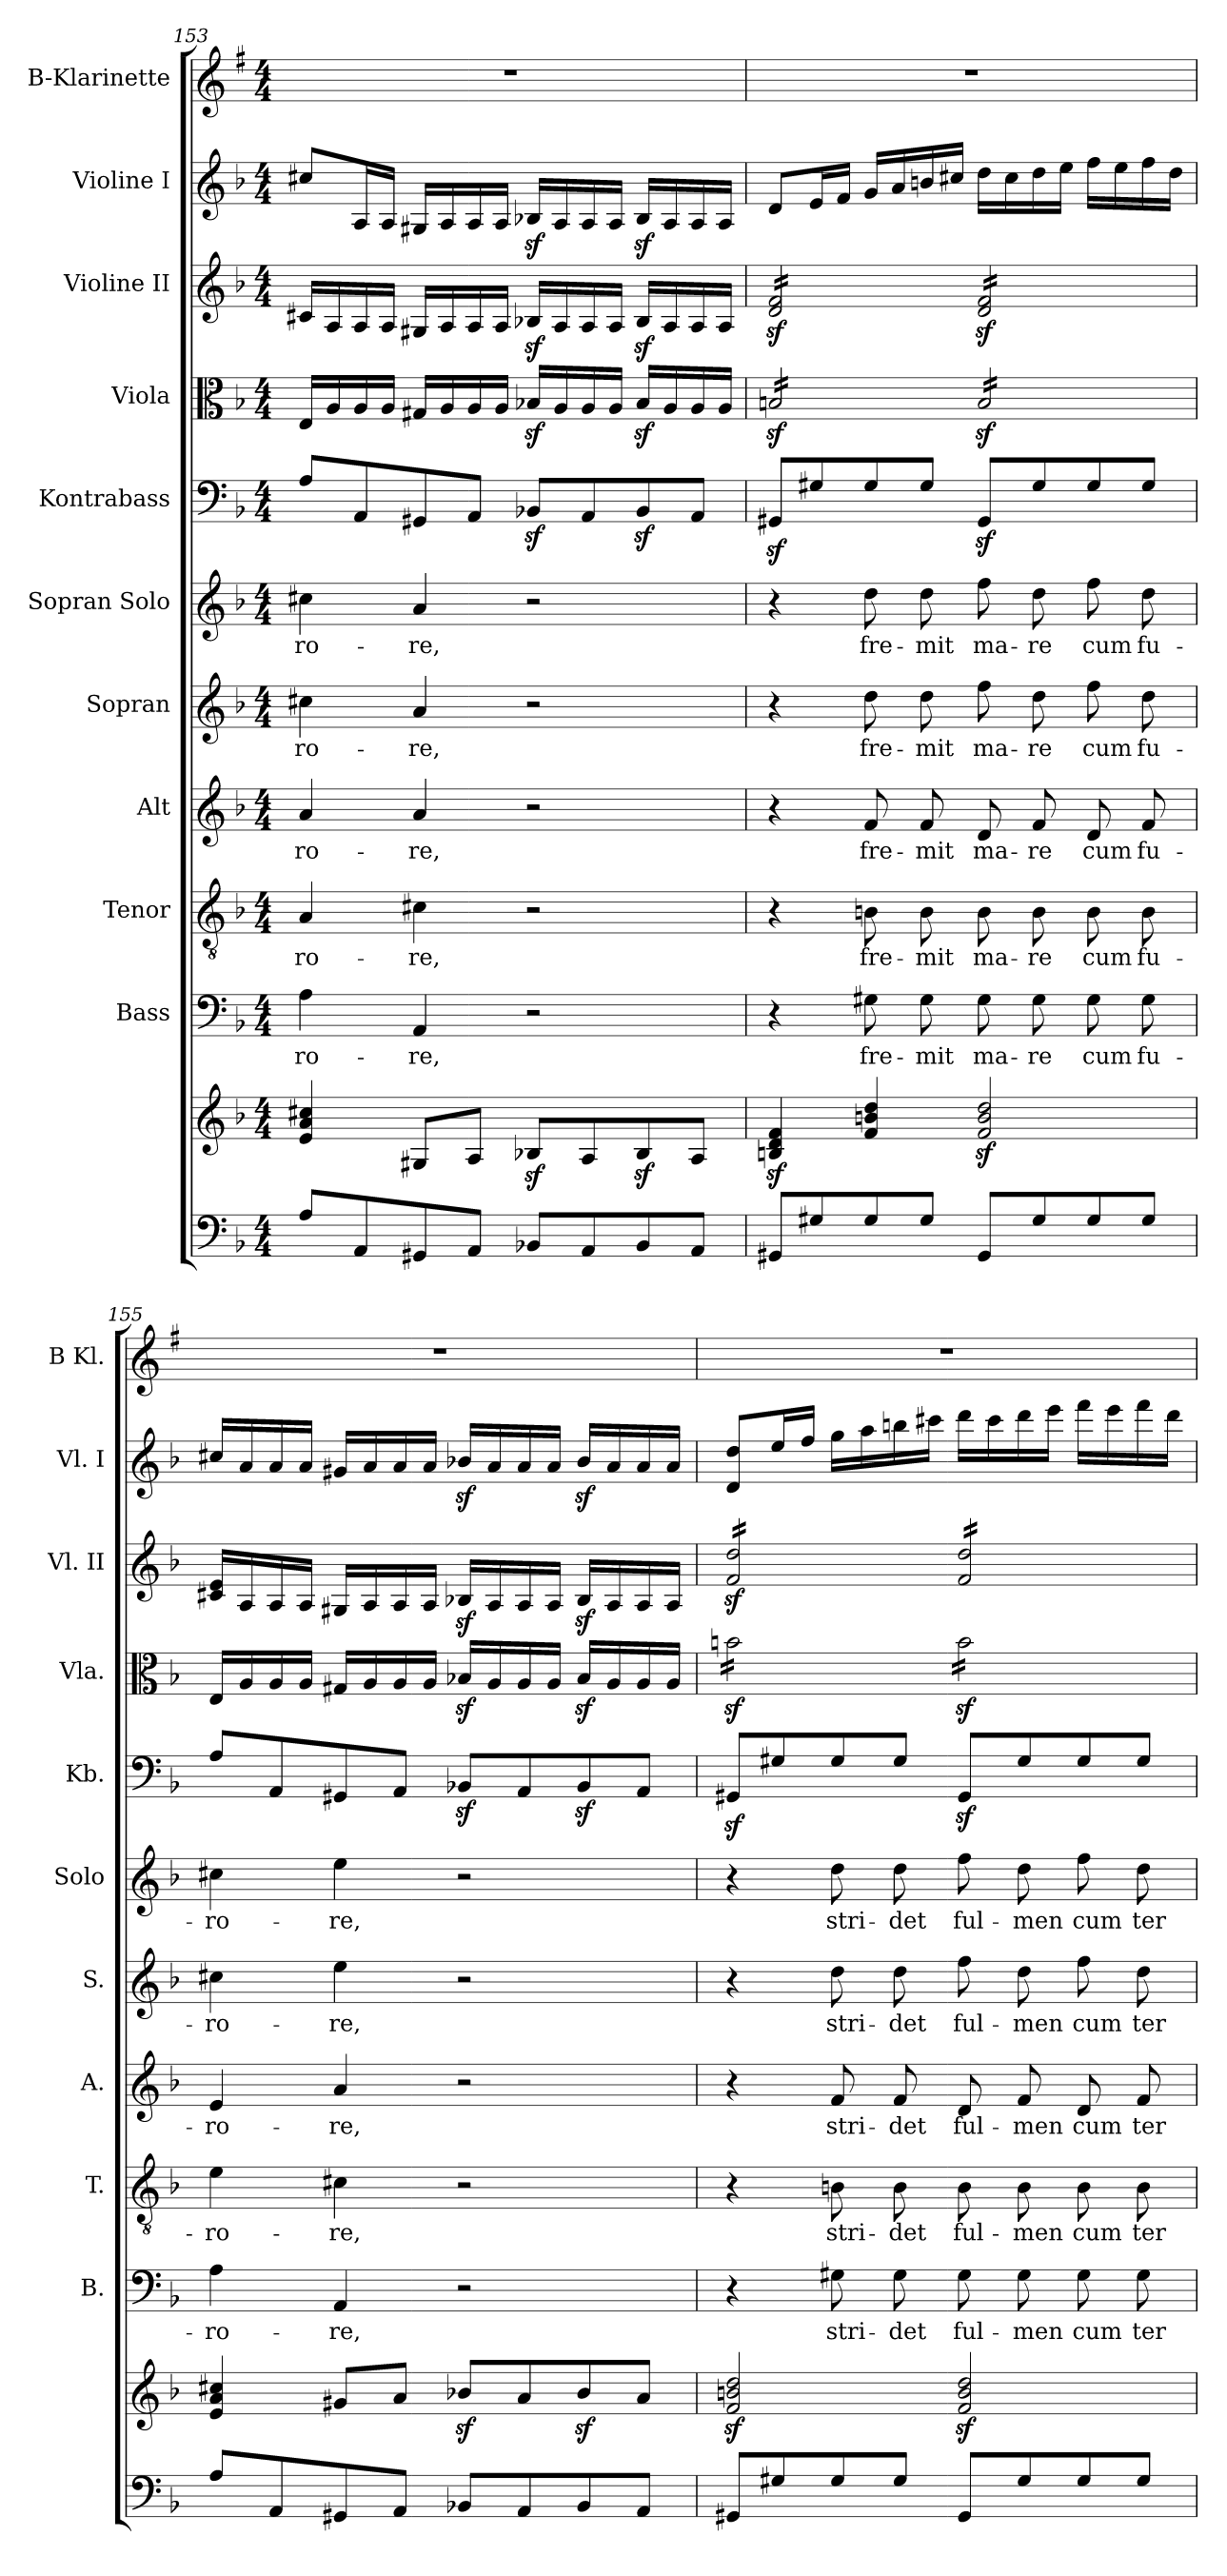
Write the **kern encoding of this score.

**kern	**kern	**kern	**text	**kern	**text	**kern	**text	**kern	**text	**kern	**text	**kern	**kern	**kern	**kern	**kern
*part11	*part11	*part10	*part10	*part9	*part9	*part8	*part8	*part7	*part7	*part6	*part6	*part5	*part4	*part3	*part2	*part1
*staff12	*staff11	*staff10	*staff10	*staff9	*staff9	*staff8	*staff8	*staff7	*staff7	*staff6	*staff6	*staff5	*staff4	*staff3	*staff2	*staff1
*	*	*I"Bass	*	*I"Tenor	*	*I"Alt	*	*I"Sopran	*	*I"Sopran Solo	*	*I"Kontrabass	*I"Viola	*I"Violine II	*I"Violine I	*I"B-Klarinette
*	*	*I'B.	*	*I'T.	*	*I'A.	*	*I'S.	*	*I'Solo	*	*I'Kb.	*I'Vla.	*I'Vl. II	*I'Vl. I	*I'B Kl.
*clefF4	*clefG2	*clefF4	*	*clefGv2	*	*clefG2	*	*clefG2	*	*clefG2	*	*clefF4	*clefC3	*clefG2	*clefG2	*clefG2
*	*	*	*	*	*	*	*	*	*	*	*	*ITrd7c12	*	*	*	*ITrd1c2
*k[b-]	*k[b-]	*k[b-]	*	*k[b-]	*	*k[b-]	*	*k[b-]	*	*k[b-]	*	*k[b-]	*k[b-]	*k[b-]	*k[b-]	*k[b-]
*F:	*F:	*F:	*	*F:	*	*F:	*	*F:	*	*F:	*	*F:	*F:	*F:	*F:	*F:
*M4/4	*M4/4	*M4/4	*	*M4/4	*	*M4/4	*	*M4/4	*	*M4/4	*	*M4/4	*M4/4	*M4/4	*M4/4	*M4/4
=153	=153	=153	=153	=153	=153	=153	=153	=153	=153	=153	=153	=153	=153	=153	=153	=153
!	!	!	!LO:LY:b	!	!LO:LY:b	!	!LO:LY:b	!	!LO:LY:b	!	!LO:LY:b	!	!	!	!	!
8A/L	4e/ 4a/ 4cc#X/	4A\	-ro-	4A/	-ro-	4a/	-ro-	4cc#X\	-ro-	4cc#X\	-ro-	8AA/L	16E/LL	16c#X/LL	8cc#X/L	1r
.	.	.	.	.	.	.	.	.	.	.	.	.	16A/	16A/	.	.
8AA/	.	.	.	.	.	.	.	.	.	.	.	8AAA/	16A/	16A/	16A/L	.
.	.	.	.	.	.	.	.	.	.	.	.	.	16A/JJ	16A/JJ	16A/JJ	.
!	!	!	!LO:LY:b	!	!LO:LY:b	!	!LO:LY:b	!	!LO:LY:b	!	!LO:LY:b	!	!	!	!	!
8GG#X/	8G#X/L	4AA/	-re,	4c#X\	-re,	4a/	-re,	4a/	-re,	4a/	-re,	8GGG#X/	16G#X/LL	16G#X/LL	16G#X/LL	.
.	.	.	.	.	.	.	.	.	.	.	.	.	16A/	16A/	16A/	.
8AA/J	8A/J	.	.	.	.	.	.	.	.	.	.	8AAA/J	16A/	16A/	16A/	.
.	.	.	.	.	.	.	.	.	.	.	.	.	16A/JJ	16A/JJ	16A/JJ	.
8BB-X/L	8B-Xz</L	2r	.	2r	.	2r	.	2r	.	2r	.	8BBB-Xz</L	16B-Xz</LL	16B-Xz</LL	16B-Xz</LL	.
.	.	.	.	.	.	.	.	.	.	.	.	.	16A/	16A/	16A/	.
8AA/	8A/	.	.	.	.	.	.	.	.	.	.	8AAA/	16A/	16A/	16A/	.
.	.	.	.	.	.	.	.	.	.	.	.	.	16A/JJ	16A/JJ	16A/JJ	.
8BB-/	8B-z</	.	.	.	.	.	.	.	.	.	.	8BBB-z</	16B-z</LL	16B-z</LL	16B-z</LL	.
.	.	.	.	.	.	.	.	.	.	.	.	.	16A/	16A/	16A/	.
8AA/J	8A/J	.	.	.	.	.	.	.	.	.	.	8AAA/J	16A/	16A/	16A/	.
.	.	.	.	.	.	.	.	.	.	.	.	.	16A/JJ	16A/JJ	16A/JJ	.
=154	=154	=154	=154	=154	=154	=154	=154	=154	=154	=154	=154	=154	=154	=154	=154	=154
*	*	*	*	*	*	*	*	*	*	*	*	*	*tremolo	*	*	*
*	*	*	*	*	*	*	*	*	*	*	*	*	*	*tremolo	*	*
8GG#X/L	4Bn/z< 4d/z< 4f/z<	4r	.	4r	.	4r	.	4r	.	4r	.	8GGG#Xz</L	16Bnz</LL	16d/z< 16f/z<LL	8d/L	1r
.	.	.	.	.	.	.	.	.	.	.	.	.	16Bnz</	16d/z< 16f/z<	.	.
8G#X/	.	.	.	.	.	.	.	.	.	.	.	8GG#X/	16Bnz</	16d/z< 16f/z<	16e/L	.
.	.	.	.	.	.	.	.	.	.	.	.	.	16Bnz</	16d/z< 16f/z<	16f/JJ	.
!	!	!	!LO:LY:b	!	!LO:LY:b	!	!LO:LY:b	!	!LO:LY:b	!	!LO:LY:b	!	!	!	!	!
8G#/	4f/ 4bn/ 4dd/	8G#X\	fre-	8Bn\	fre-	8f/	fre-	8dd\	fre-	8dd\	fre-	8GG#/	16Bnz</	16d/z< 16f/z<	16g/LL	.
.	.	.	.	.	.	.	.	.	.	.	.	.	16Bnz</	16d/z< 16f/z<	16a/	.
!	!	!	!LO:LY:b	!	!LO:LY:b	!	!LO:LY:b	!	!LO:LY:b	!	!LO:LY:b	!	!	!	!	!
8G#/J	.	8G#\	-mit	8B\	-mit	8f/	-mit	8dd\	-mit	8dd\	-mit	8GG#/J	16Bnz</	16d/z< 16f/z<	16bn/	.
.	.	.	.	.	.	.	.	.	.	.	.	.	16Bnz</JJ	16d/z< 16f/z<JJ	16cc#X/JJ	.
!	!	!	!LO:LY:b	!	!LO:LY:b	!	!LO:LY:b	!	!LO:LY:b	!	!LO:LY:b	!	!	!	!	!
8GG#/L	2f/z< 2b/z< 2dd/z<	8G#\	ma-	8B\	ma-	8d/	ma-	8ff\	ma-	8ff\	ma-	8GGG#z</L	16Bz</LL	16d/z< 16f/z<LL	16dd\LL	.
.	.	.	.	.	.	.	.	.	.	.	.	.	16Bz</	16d/z< 16f/z<	16cc#\	.
!	!	!	!LO:LY:b	!	!LO:LY:b	!	!LO:LY:b	!	!LO:LY:b	!	!LO:LY:b	!	!	!	!	!
8G#/	.	8G#\	-re	8B\	-re	8f/	-re	8dd\	-re	8dd\	-re	8GG#/	16Bz</	16d/z< 16f/z<	16dd\	.
.	.	.	.	.	.	.	.	.	.	.	.	.	16Bz</	16d/z< 16f/z<	16ee\JJ	.
!	!	!	!LO:LY:b	!	!LO:LY:b	!	!LO:LY:b	!	!LO:LY:b	!	!LO:LY:b	!	!	!	!	!
8G#/	.	8G#\	cum	8B\	cum	8d/	cum	8ff\	cum	8ff\	cum	8GG#/	16Bz</	16d/z< 16f/z<	16ff\LL	.
.	.	.	.	.	.	.	.	.	.	.	.	.	16Bz</	16d/z< 16f/z<	16ee\	.
!	!	!	!LO:LY:b	!	!LO:LY:b	!	!LO:LY:b	!	!LO:LY:b	!	!LO:LY:b	!	!	!	!	!
8G#/J	.	8G#\	fu-	8B\	fu-	8f/	fu-	8dd\	fu-	8dd\	fu-	8GG#/J	16Bz</	16d/z< 16f/z<	16ff\	.
.	.	.	.	.	.	.	.	.	.	.	.	.	16Bz</JJ	16d/z< 16f/z<JJ	16dd\JJ	.
*	*	*	*	*	*	*	*	*	*	*	*	*	*	*Xtremolo	*	*
*	*	*	*	*	*	*	*	*	*	*	*	*	*Xtremolo	*	*	*
!!LO:PB:g=z
=155	=155	=155	=155	=155	=155	=155	=155	=155	=155	=155	=155	=155	=155	=155	=155	=155
!	!	!	!LO:LY:b	!	!LO:LY:b	!	!LO:LY:b	!	!LO:LY:b	!	!LO:LY:b	!	!	!	!	!
8A/L	4e/ 4a/ 4cc#X/	4A\	-ro-	4e\	-ro-	4e/	-ro-	4cc#X\	-ro-	4cc#X\	-ro-	8AA/L	16E/LL	16c#X/ 16e/LL	16cc#X/LL	1r
.	.	.	.	.	.	.	.	.	.	.	.	.	16A/	16A/	16a/	.
8AA/	.	.	.	.	.	.	.	.	.	.	.	8AAA/	16A/	16A/	16a/	.
.	.	.	.	.	.	.	.	.	.	.	.	.	16A/JJ	16A/JJ	16a/JJ	.
!	!	!	!LO:LY:b	!	!LO:LY:b	!	!LO:LY:b	!	!LO:LY:b	!	!LO:LY:b	!	!	!	!	!
8GG#X/	8g#X/L	4AA/	-re,	4c#X\	-re,	4a/	-re,	4ee\	-re,	4ee\	-re,	8GGG#X/	16G#X/LL	16G#X/LL	16g#X/LL	.
.	.	.	.	.	.	.	.	.	.	.	.	.	16A/	16A/	16a/	.
8AA/J	8a/J	.	.	.	.	.	.	.	.	.	.	8AAA/J	16A/	16A/	16a/	.
.	.	.	.	.	.	.	.	.	.	.	.	.	16A/JJ	16A/JJ	16a/JJ	.
8BB-X/L	8b-Xz</L	2r	.	2r	.	2r	.	2r	.	2r	.	8BBB-Xz</L	16B-Xz</LL	16B-Xz</LL	16b-Xz</LL	.
.	.	.	.	.	.	.	.	.	.	.	.	.	16A/	16A/	16a/	.
8AA/	8a/	.	.	.	.	.	.	.	.	.	.	8AAA/	16A/	16A/	16a/	.
.	.	.	.	.	.	.	.	.	.	.	.	.	16A/JJ	16A/JJ	16a/JJ	.
8BB-/	8b-z</	.	.	.	.	.	.	.	.	.	.	8BBB-z</	16B-z</LL	16B-z</LL	16b-z</LL	.
.	.	.	.	.	.	.	.	.	.	.	.	.	16A/	16A/	16a/	.
8AA/J	8a/J	.	.	.	.	.	.	.	.	.	.	8AAA/J	16A/	16A/	16a/	.
.	.	.	.	.	.	.	.	.	.	.	.	.	16A/JJ	16A/JJ	16a/JJ	.
=156	=156	=156	=156	=156	=156	=156	=156	=156	=156	=156	=156	=156	=156	=156	=156	=156
*	*	*	*	*	*	*	*	*	*	*	*	*	*tremolo	*	*	*
*	*	*	*	*	*	*	*	*	*	*	*	*	*	*tremolo	*	*
8GG#X/L	2f/z< 2bn/z< 2dd/z<	4r	.	4r	.	4r	.	4r	.	4r	.	8GGG#Xz</L	16bnz<\LL	16f/z< 16dd/z<LL	8d/ 8dd/L	1r
.	.	.	.	.	.	.	.	.	.	.	.	.	16bnz<\	16f/z< 16dd/z<	.	.
8G#X/	.	.	.	.	.	.	.	.	.	.	.	8GG#X/	16bnz<\	16f/z< 16dd/z<	16ee/L	.
.	.	.	.	.	.	.	.	.	.	.	.	.	16bnz<\	16f/z< 16dd/z<	16ff/JJ	.
!	!	!	!LO:LY:b	!	!LO:LY:b	!	!LO:LY:b	!	!LO:LY:b	!	!LO:LY:b	!	!	!	!	!
8G#/	.	8G#X\	stri-	8Bn\	stri-	8f/	stri-	8dd\	stri-	8dd\	stri-	8GG#/	16bnz<\	16f/z< 16dd/z<	16gg\LL	.
.	.	.	.	.	.	.	.	.	.	.	.	.	16bnz<\	16f/z< 16dd/z<	16aa\	.
!	!	!	!LO:LY:b	!	!LO:LY:b	!	!LO:LY:b	!	!LO:LY:b	!	!LO:LY:b	!	!	!	!	!
8G#/J	.	8G#\	-det	8B\	-det	8f/	-det	8dd\	-det	8dd\	-det	8GG#/J	16bnz<\	16f/z< 16dd/z<	16bbn\	.
.	.	.	.	.	.	.	.	.	.	.	.	.	16bnz<\JJ	16f/z< 16dd/z<JJ	16ccc#X\JJ	.
!	!	!	!LO:LY:b	!	!LO:LY:b	!	!LO:LY:b	!	!LO:LY:b	!	!LO:LY:b	!	!	!	!	!
8GG#/L	2f/z< 2b/z< 2dd/z<	8G#\	ful-	8B\	ful-	8d/	ful-	8ff\	ful-	8ff\	ful-	8GGG#z</L	16bz<\LL	16f/ 16dd/LL	16ddd\LL	.
.	.	.	.	.	.	.	.	.	.	.	.	.	16bz<\	16f/ 16dd/	16ccc#\	.
!	!	!	!LO:LY:b	!	!LO:LY:b	!	!LO:LY:b	!	!LO:LY:b	!	!LO:LY:b	!	!	!	!	!
8G#/	.	8G#\	-men	8B\	-men	8f/	-men	8dd\	-men	8dd\	-men	8GG#/	16bz<\	16f/ 16dd/	16ddd\	.
.	.	.	.	.	.	.	.	.	.	.	.	.	16bz<\	16f/ 16dd/	16eee\JJ	.
!	!	!	!LO:LY:b	!	!LO:LY:b	!	!LO:LY:b	!	!LO:LY:b	!	!LO:LY:b	!	!	!	!	!
8G#/	.	8G#\	cum	8B\	cum	8d/	cum	8ff\	cum	8ff\	cum	8GG#/	16bz<\	16f/ 16dd/	16fff\LL	.
.	.	.	.	.	.	.	.	.	.	.	.	.	16bz<\	16f/ 16dd/	16eee\	.
!	!	!	!LO:LY:b	!	!LO:LY:b	!	!LO:LY:b	!	!LO:LY:b	!	!LO:LY:b	!	!	!	!	!
8G#/J	.	8G#\	ter-	8B\	ter-	8f/	ter-	8dd\	ter-	8dd\	ter-	8GG#/J	16bz<\	16f/ 16dd/	16fff\	.
.	.	.	.	.	.	.	.	.	.	.	.	.	16bz<\JJ	16f/ 16dd/JJ	16ddd\JJ	.
*	*	*	*	*	*	*	*	*	*	*	*	*	*	*Xtremolo	*	*
*	*	*	*	*	*	*	*	*	*	*	*	*	*Xtremolo	*	*	*
=	=	=	=	=	=	=	=	=	=	=	=	=	=	=	=	=
*-	*-	*-	*-	*-	*-	*-	*-	*-	*-	*-	*-	*-	*-	*-	*-	*-
